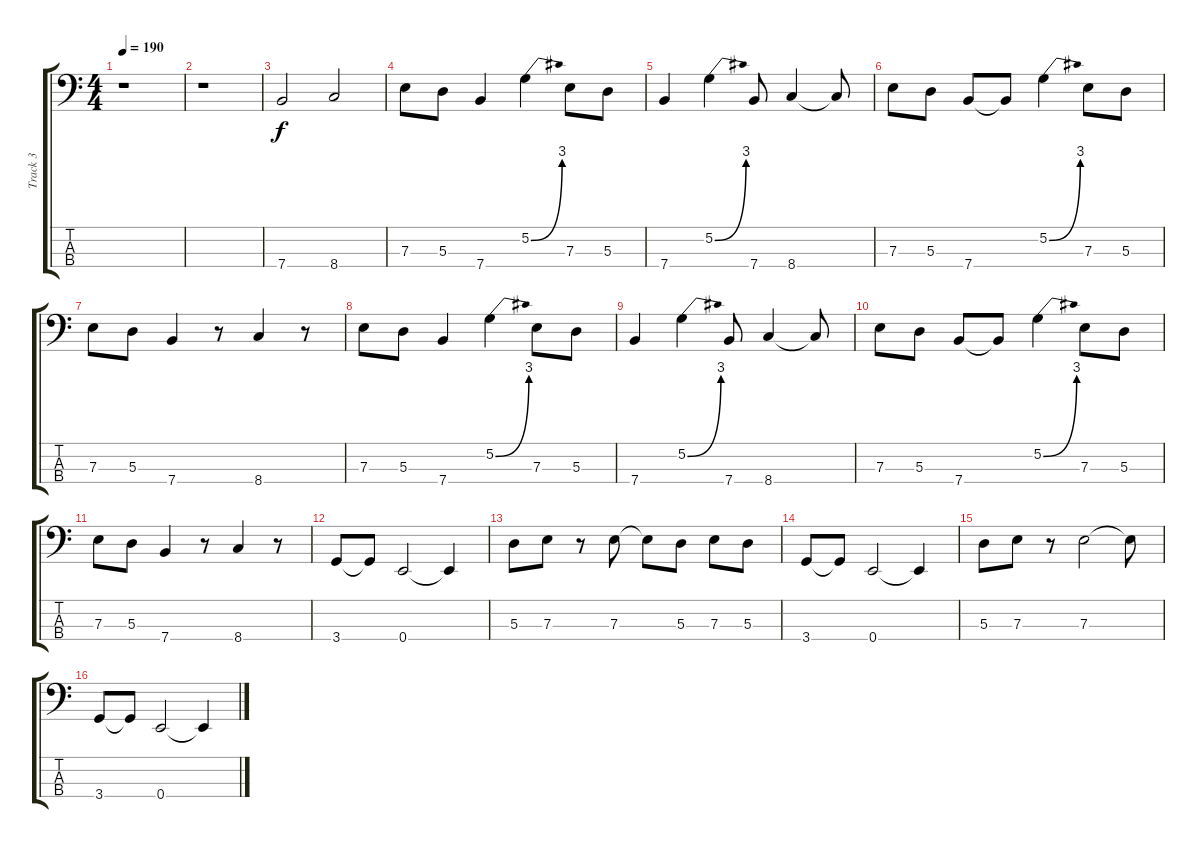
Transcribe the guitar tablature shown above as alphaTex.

\track ("Track 3" "Track 3") {instrument electricbassfinger}
\staff {score tabs}
\tuning (G2 D2 A1 E1) {hide}
\ts (4 4)
\tempo 190
\clef f4
\ks c
r.1{dy f instrument electricbassfinger} |
r.1 |
7.4.2 8.4.2 |
7.3.8 5.3.8 7.4.4 5.2{be (bend 0 0 60 12)}.4 7.3.8 5.3.8 |
7.4.4 5.2{be (bend 0 0 60 12)}.4 7.4.8 8.4.4 8.4{t}.8 |
7.3.8 5.3.8 7.4.8 7.4{t}.8 5.2{be (bend 0 0 60 12)}.4 7.3.8 5.3.8 |
7.3.8 5.3.8 7.4.4 r.8 8.4.4 r.8 |
7.3.8 5.3.8 7.4.4 5.2{be (bend 0 0 60 12)}.4 7.3.8 5.3.8 |
7.4.4 5.2{be (bend 0 0 60 12)}.4 7.4.8 8.4.4 8.4{t}.8 |
7.3.8 5.3.8 7.4.8 7.4{t}.8 5.2{be (bend 0 0 60 12)}.4 7.3.8 5.3.8 |
7.3.8 5.3.8 7.4.4 r.8 8.4.4 r.8 |
3.4.8 3.4{t}.8 0.4.2 0.4{t}.4 |
5.3.8 7.3.8 r.8 7.3.8 7.3{t}.8 5.3.8 7.3.8 5.3.8 |
3.4.8 3.4{t}.8 0.4.2 0.4{t}.4 |
5.3.8 7.3.8 r.8 7.3.2 7.3{t}.8 |
3.4.8 3.4{t}.8 0.4.2 0.4{t}.4
